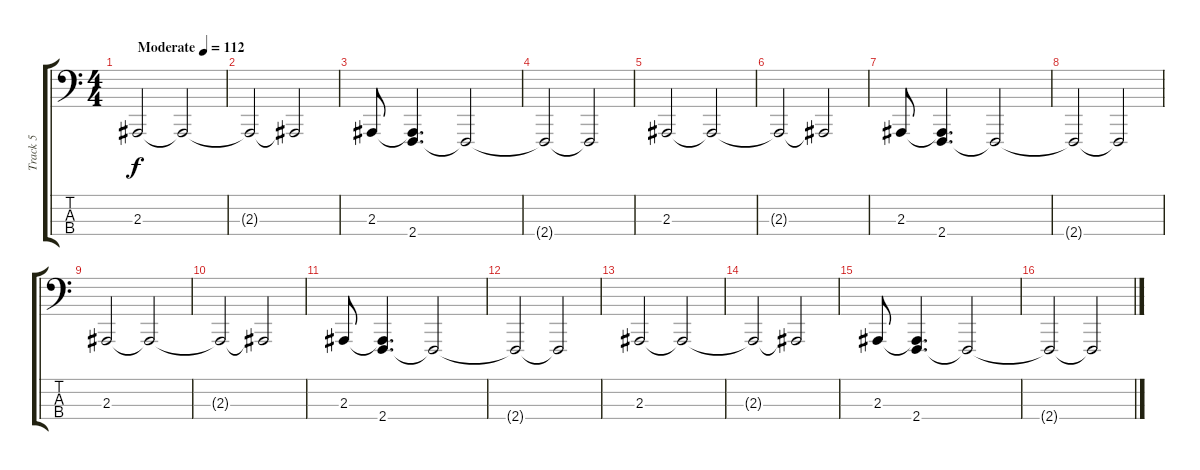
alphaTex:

\track ("Track 5" "Track 5") {instrument pad8sweep}
\staff {score tabs}
\tuning (Gb2 Db2 Ab1 Eb1) {hide}
\ts (4 4)
\tempo (112 "Moderate")
\clef f4
\ks c
2.3.2{dy f instrument pad8sweep} 2.3{t}.2 |
2.3{t}.2 2.3{t}.2 |
2.3.8 (2.3{t} 2.4).4{d} 2.4{t}.2 |
2.4{t}.2 2.4{t}.2 |
2.3.2 2.3{t}.2 |
2.3{t}.2 2.3{t}.2 |
2.3.8 (2.3{t} 2.4).4{d} 2.4{t}.2 |
2.4{t}.2 2.4{t}.2 |
2.3.2 2.3{t}.2 |
2.3{t}.2 2.3{t}.2 |
2.3.8 (2.3{t} 2.4).4{d} 2.4{t}.2 |
2.4{t}.2 2.4{t}.2 |
2.3.2 2.3{t}.2 |
2.3{t}.2 2.3{t}.2 |
2.3.8 (2.3{t} 2.4).4{d} 2.4{t}.2 |
2.4{t}.2 2.4{t}.2
